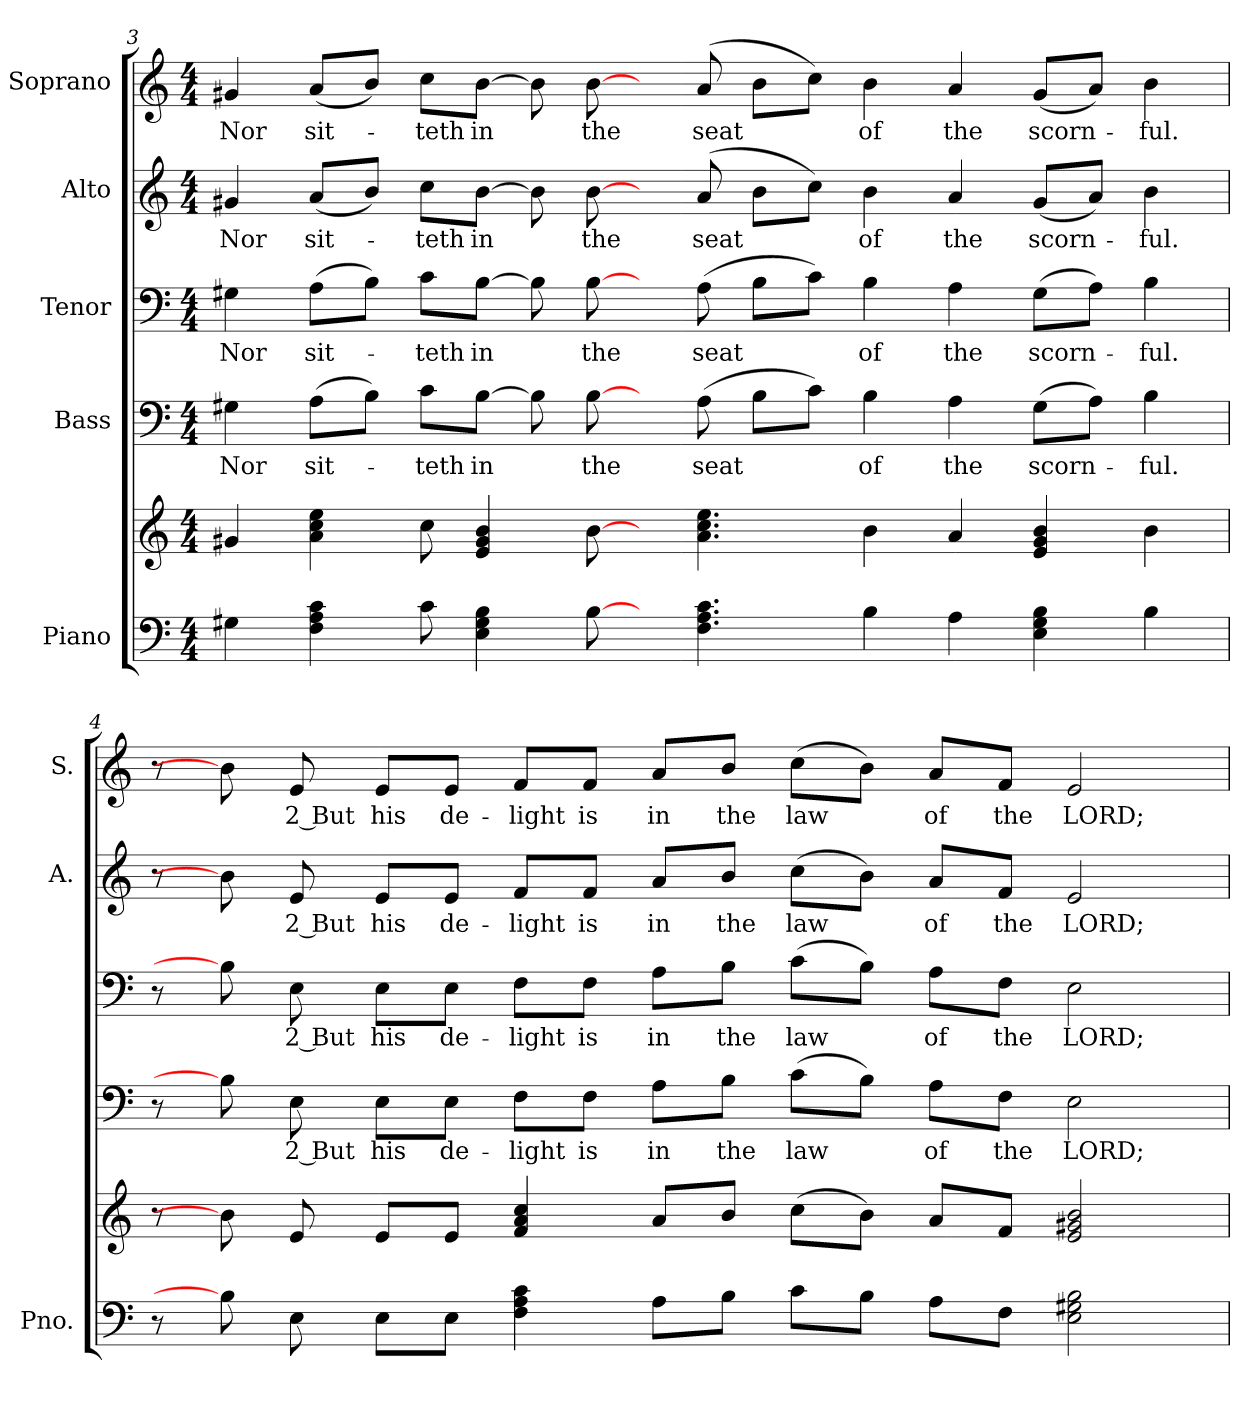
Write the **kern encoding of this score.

**kern	**kern	**kern	**text	**kern	**text	**kern	**text	**kern	**text
*part5	*part5	*part4	*part4	*part3	*part3	*part2	*part2	*part1	*part1
*staff6	*staff5	*staff4	*staff4	*staff3	*staff3	*staff2	*staff2	*staff1	*staff1
*I"Piano	*	*I"Bass	*	*I"Tenor	*	*I"Alto	*	*I"Soprano	*
*I'Pno.	*	*	*	*	*	*I'A.	*	*I'S.	*
!!LO:PB:g=z
*clefF4	*clefG2	*clefF4	*	*clefF4	*	*clefG2	*	*clefG2	*
*k[]	*k[]	*k[]	*	*k[]	*	*k[]	*	*k[]	*
*C:	*C:	*C:	*	*C:	*	*C:	*	*C:	*
*M4/4	*M4/4	*M4/4	*	*M4/4	*	*M4/4	*	*M4/4	*
=3	=3	=3	=3	=3	=3	=3	=3	=3	=3
!	!	!	!LO:LY:b:color=#000000	!	!	!	!	!	!
!	!	!	!	!	!LO:LY:b:color=#000000	!	!	!	!
!	!	!	!	!	!	!	!LO:LY:b:color=#000000	!	!
!	!	!	!	!	!	!	!	!	!LO:LY:b:color=#000000
4G#Xi\	4g#Xi/	4G#Xi\	Nor	4G#Xi\	Nor	4g#Xi/	Nor	4g#Xi/	Nor
!	!	!	!LO:LY:b:color=#000000	!	!	!	!	!	!
!	!	!	!	!	!LO:LY:b:color=#000000	!	!	!	!
!	!	!	!	!	!	!	!LO:LY:b:color=#000000	!	!
!	!	!	!	!	!	!	!	!	!LO:LY:b:color=#000000
4Fi\ 4Ai 4ci	4ai\ 4cci 4eei	(8Ai\L	sit-	(8Ai\L	sit-	(8ai/L	sit-	(8ai/L	sit-
.	.	8Bi\J)	.	8Bi\J)	.	8bi/J)	.	8bi/J)	.
!	!	!	!LO:LY:b:color=#000000	!	!	!	!	!	!
!	!	!	!	!	!LO:LY:b:color=#000000	!	!	!	!
!	!	!	!	!	!	!	!LO:LY:b:color=#000000	!	!
!	!	!	!	!	!	!	!	!	!LO:LY:b:color=#000000
8ci\	8cci\	8ci\L	-teth	8ci\L	-teth	8cci\L	-teth	8cci\L	-teth
!	!	!	!LO:LY:b:color=#000000	!	!	!	!	!	!
!	!	!	!	!	!LO:LY:b:color=#000000	!	!	!	!
!	!	!	!	!	!	!	!LO:LY:b:color=#000000	!	!
!	!	!	!	!	!	!	!	!	!LO:LY:b:color=#000000
4Ei\ 4G#i 4Bi	4ei/ 4g#i 4bi	[>8Bi\J	in	[>8Bi\J	in	[>8bi\J	in	[>8bi\J	in
.	.	8Bi\]	.	8Bi\]	.	8bi\]	.	8bi\]	.
!	!	!	!LO:LY:b:color=#000000	!	!	!	!	!	!
!	!	!	!	!	!LO:LY:b:color=#000000	!	!	!	!
!	!	!	!	!	!	!	!LO:LY:b:color=#000000	!	!
!	!	!	!	!	!	!	!	!	!LO:LY:b:color=#000000
[8Bi\	[8bi\	[8Bi\	the	[8Bi\	the	[8bi\	the	[8bi\	the
8ryy	8ryy	8ryy	.	8ryy	.	8ryy	.	8ryy	.
!	!	!	!LO:LY:b:color=#000000	!	!	!	!	!	!
!	!	!	!	!	!LO:LY:b:color=#000000	!	!	!	!
!	!	!	!	!	!	!	!LO:LY:b:color=#000000	!	!
!	!	!	!	!	!	!	!	!	!LO:LY:b:color=#000000
4.Fi\ 4.Ai 4.ci	4.ai\ 4.cci 4.eei	(8Ai\	seat	(8Ai\	seat	(8ai/	seat	(8ai/	seat
.	.	8Bi\L	.	8Bi\L	.	8bi\L	.	8bi\L	.
.	.	8ci\J)	.	8ci\J)	.	8cci\J)	.	8cci\J)	.
!	!	!	!LO:LY:b:color=#000000	!	!	!	!	!	!
!	!	!	!	!	!LO:LY:b:color=#000000	!	!	!	!
!	!	!	!	!	!	!	!LO:LY:b:color=#000000	!	!
!	!	!	!	!	!	!	!	!	!LO:LY:b:color=#000000
4Bi\	4bi\	4Bi\	of	4Bi\	of	4bi\	of	4bi\	of
!	!	!	!LO:LY:b:color=#000000	!	!	!	!	!	!
!	!	!	!	!	!LO:LY:b:color=#000000	!	!	!	!
!	!	!	!	!	!	!	!LO:LY:b:color=#000000	!	!
!	!	!	!	!	!	!	!	!	!LO:LY:b:color=#000000
4Ai\	4ai/	4Ai\	the	4Ai\	the	4ai/	the	4ai/	the
!	!	!	!LO:LY:b:color=#000000	!	!	!	!	!	!
!	!	!	!	!	!LO:LY:b:color=#000000	!	!	!	!
!	!	!	!	!	!	!	!LO:LY:b:color=#000000	!	!
!	!	!	!	!	!	!	!	!	!LO:LY:b:color=#000000
4Ei\ 4G#i 4Bi	4ei/ 4g#i 4bi	(8G#i\L	scorn-	(8G#i\L	scorn-	(8g#i/L	scorn-	(8g#i/L	scorn-
.	.	8Ai\J)	.	8Ai\J)	.	8ai/J)	.	8ai/J)	.
!	!	!	!LO:LY:b:color=#000000	!	!	!	!	!	!
!	!	!	!	!	!LO:LY:b:color=#000000	!	!	!	!
!	!	!	!	!	!	!	!LO:LY:b:color=#000000	!	!
!	!	!	!	!	!	!	!	!	!LO:LY:b:color=#000000
4Bi\	4bi\	4Bi\	-ful.	4Bi\	-ful.	4bi\	-ful.	4bi\	-ful.
=4	=4	=4	=4	=4	=4	=4	=4	=4	=4
8r	8r	8r	.	8r	.	8r	.	8r	.
8Bi\]	8bi\]	8Bi\]	.	8Bi\]	.	8bi\]	.	8bi\]	.
!	!	!	!LO:LY:b:color=#000000	!	!	!	!	!	!
!	!	!	!	!	!LO:LY:b:color=#000000	!	!	!	!
!	!	!	!	!	!	!	!LO:LY:b:color=#000000	!	!
!	!	!	!	!	!	!	!	!	!LO:LY:b:color=#000000
8Ei\	8ei/	8Ei\	2 But	8Ei\	2 But	8ei/	2 But	8ei/	2 But
!	!	!	!LO:LY:b:color=#000000	!	!	!	!	!	!
!	!	!	!	!	!LO:LY:b:color=#000000	!	!	!	!
!	!	!	!	!	!	!	!LO:LY:b:color=#000000	!	!
!	!	!	!	!	!	!	!	!	!LO:LY:b:color=#000000
8Ei\L	8ei/L	8Ei\L	his	8Ei\L	his	8ei/L	his	8ei/L	his
!	!	!	!LO:LY:b:color=#000000	!	!	!	!	!	!
!	!	!	!	!	!LO:LY:b:color=#000000	!	!	!	!
!	!	!	!	!	!	!	!LO:LY:b:color=#000000	!	!
!	!	!	!	!	!	!	!	!	!LO:LY:b:color=#000000
8Ei\J	8ei/J	8Ei\J	de-	8Ei\J	de-	8ei/J	de-	8ei/J	de-
!	!	!	!LO:LY:b:color=#000000	!	!	!	!	!	!
!	!	!	!	!	!LO:LY:b:color=#000000	!	!	!	!
!	!	!	!	!	!	!	!LO:LY:b:color=#000000	!	!
!	!	!	!	!	!	!	!	!	!LO:LY:b:color=#000000
4Fi\ 4Ai 4ci	4fi/ 4ai 4cci	8Fi\L	-light	8Fi\L	-light	8fi/L	-light	8fi/L	-light
!	!	!	!LO:LY:b:color=#000000	!	!	!	!	!	!
!	!	!	!	!	!LO:LY:b:color=#000000	!	!	!	!
!	!	!	!	!	!	!	!LO:LY:b:color=#000000	!	!
!	!	!	!	!	!	!	!	!	!LO:LY:b:color=#000000
.	.	8Fi\J	is	8Fi\J	is	8fi/J	is	8fi/J	is
!	!	!	!LO:LY:b:color=#000000	!	!	!	!	!	!
!	!	!	!	!	!LO:LY:b:color=#000000	!	!	!	!
!	!	!	!	!	!	!	!LO:LY:b:color=#000000	!	!
!	!	!	!	!	!	!	!	!	!LO:LY:b:color=#000000
8Ai\L	8ai/L	8Ai\L	in	8Ai\L	in	8ai/L	in	8ai/L	in
!	!	!	!LO:LY:b:color=#000000	!	!	!	!	!	!
!	!	!	!	!	!LO:LY:b:color=#000000	!	!	!	!
!	!	!	!	!	!	!	!LO:LY:b:color=#000000	!	!
!	!	!	!	!	!	!	!	!	!LO:LY:b:color=#000000
8Bi\J	8bi/J	8Bi\J	the	8Bi\J	the	8bi/J	the	8bi/J	the
!	!	!	!LO:LY:b:color=#000000	!	!	!	!	!	!
!	!	!	!	!	!LO:LY:b:color=#000000	!	!	!	!
!	!	!	!	!	!	!	!LO:LY:b:color=#000000	!	!
!	!	!	!	!	!	!	!	!	!LO:LY:b:color=#000000
8ci\L	(8cci\L	(8ci\L	law	(8ci\L	law	(8cci\L	law	(8cci\L	law
8Bi\J	8bi\J)	8Bi\J)	.	8Bi\J)	.	8bi\J)	.	8bi\J)	.
!	!	!	!LO:LY:b:color=#000000	!	!	!	!	!	!
!	!	!	!	!	!LO:LY:b:color=#000000	!	!	!	!
!	!	!	!	!	!	!	!LO:LY:b:color=#000000	!	!
!	!	!	!	!	!	!	!	!	!LO:LY:b:color=#000000
8Ai\L	8ai/L	8Ai\L	of	8Ai\L	of	8ai/L	of	8ai/L	of
!	!	!	!LO:LY:b:color=#000000	!	!	!	!	!	!
!	!	!	!	!	!LO:LY:b:color=#000000	!	!	!	!
!	!	!	!	!	!	!	!LO:LY:b:color=#000000	!	!
!	!	!	!	!	!	!	!	!	!LO:LY:b:color=#000000
8Fi\J	8fi/J	8Fi\J	the	8Fi\J	the	8fi/J	the	8fi/J	the
!	!	!	!LO:LY:b:color=#000000	!	!	!	!	!	!
!	!	!	!	!	!LO:LY:b:color=#000000	!	!	!	!
!	!	!	!	!	!	!	!LO:LY:b:color=#000000	!	!
!	!	!	!	!	!	!	!	!	!LO:LY:b:color=#000000
2Ei\ 2G#Xi 2Bi	2ei/ 2g#Xi 2bi	2Ei\	LORD;	2Ei\	LORD;	2ei/	LORD;	2ei/	LORD;
=	=	=	=	=	=	=	=	=	=
*-	*-	*-	*-	*-	*-	*-	*-	*-	*-
